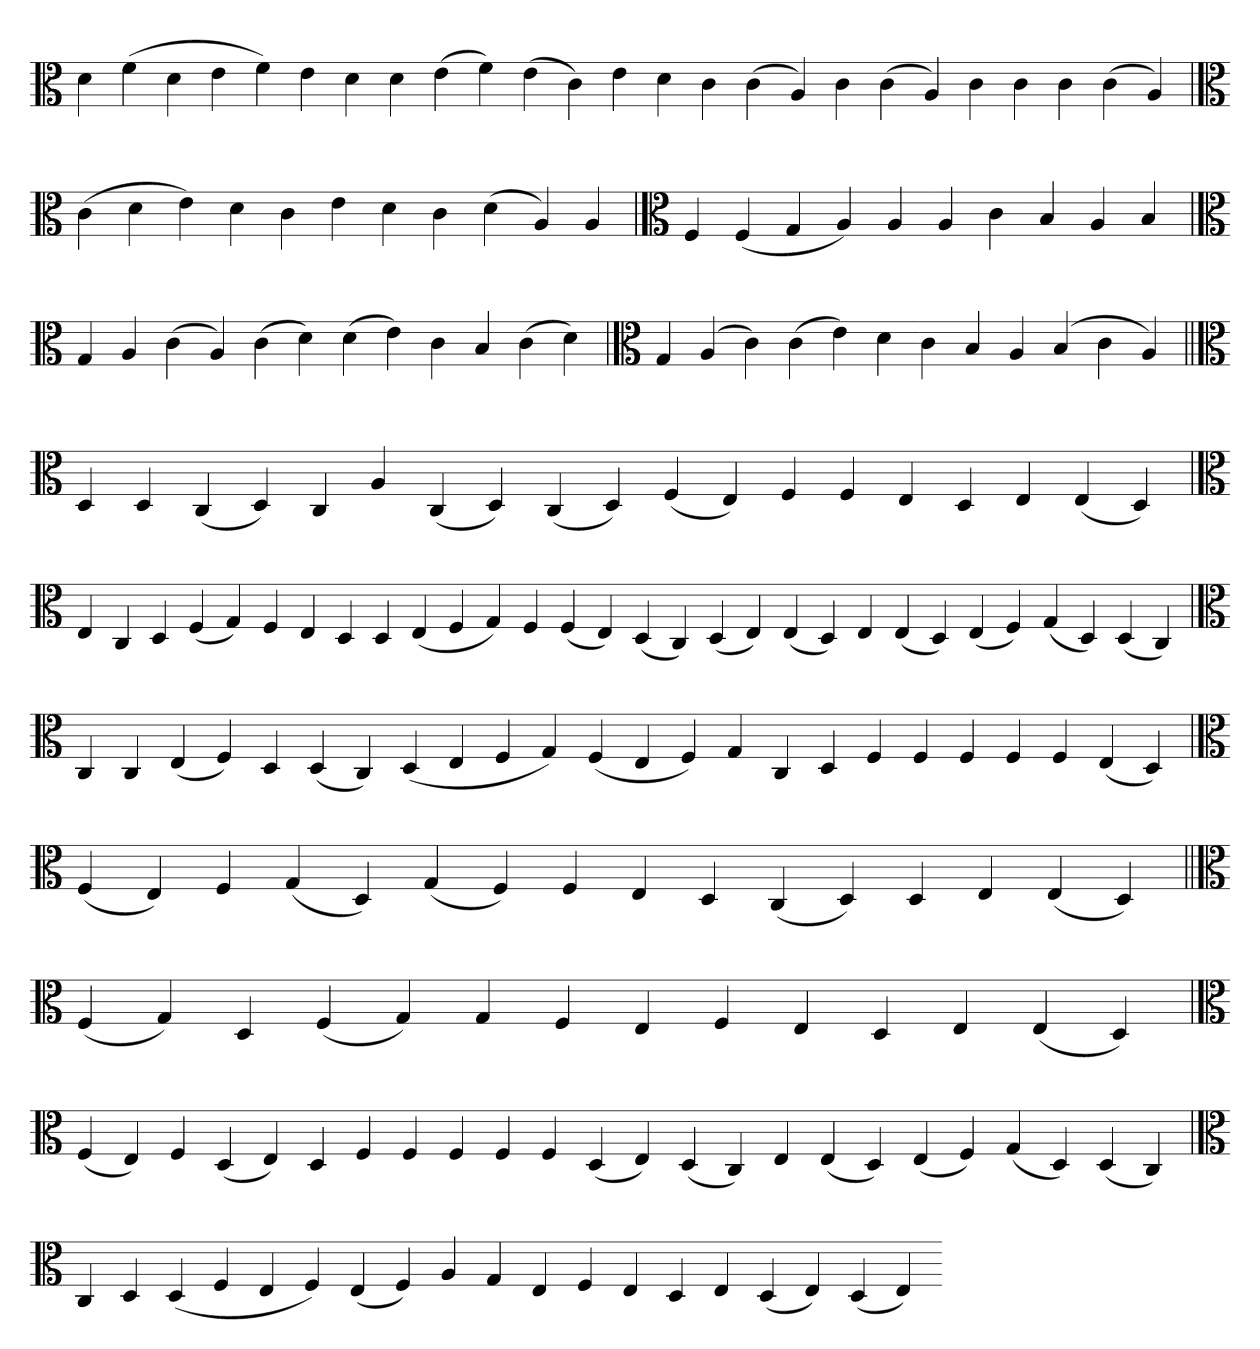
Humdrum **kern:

**kern
*part1
*staff1
*clefC3
=
4d
(4f
4d
4e
4f)
4e
4d
4d
(4e
4f)
(4e
4c)
4e
4d
4c
(4c
4A)
4c
(4c
4A)
4c
4c
4c
(4c
4A)
=`
*clefC3
(4c
4d
4e)
4d
4c
4e
4d
4c
(4d
4A)
4A
=
*clefC3
4F
(4F
4G
4A)
4A
4A
4c
4B
4A
4B
=`
*clefC3
4G
4A
(4c
4A)
(4c
4d)
(4d
4e)
4c
4B
(4c
4d)
=`
*clefC3
4G
(4A
4c)
(4c
4e)
4d
4c
4B
4A
(4B
4c
4A)
=||
*clefC3
4D
4D
(4C
4D)
4C
4A
(4C
4D)
(4C
4D)
(4F
4E)
4F
4F
4E
4D
4E
(4E
4D)
='
*clefC3
4E
4C
4D
(4F
4G)
4F
4E
4D
4D
(4E
4F
4G)
4F
(4F
4E)
(4D
4C)
(4D
4E)
(4E
4D)
4E
(4E
4D)
(4E
4F)
(4G
4D)
(4D
4C)
=
*clefC3
4C
4C
(4E
4F)
4D
(4D
4C)
(4D
4E
4F
4G)
(4F
4E
4F)
4G
4C
4D
4F
4F
4F
4F
4F
(4E
4D)
=`
*clefC3
(4F
4E)
4F
(4G
4D)
(4G
4F)
4F
4E
4D
(4C
4D)
4D
4E
(4E
4D)
=||
*clefC3
(4F
4G)
4D
(4F
4G)
4G
4F
4E
4F
4E
4D
4E
(4E
4D)
='
*clefC3
(4F
4E)
4F
(4D
4E)
4D
4F
4F
4F
4F
4F
(4D
4E)
(4D
4C)
4E
(4E
4D)
(4E
4F)
(4G
4D)
(4D
4C)
=
*clefC3
4C
4D
(4D
4F
4E
4F)
(4E
4F)
4A
4G
4E
4F
4E
4D
4E
(4D
4E)
(4D
4E)
=-
*-
